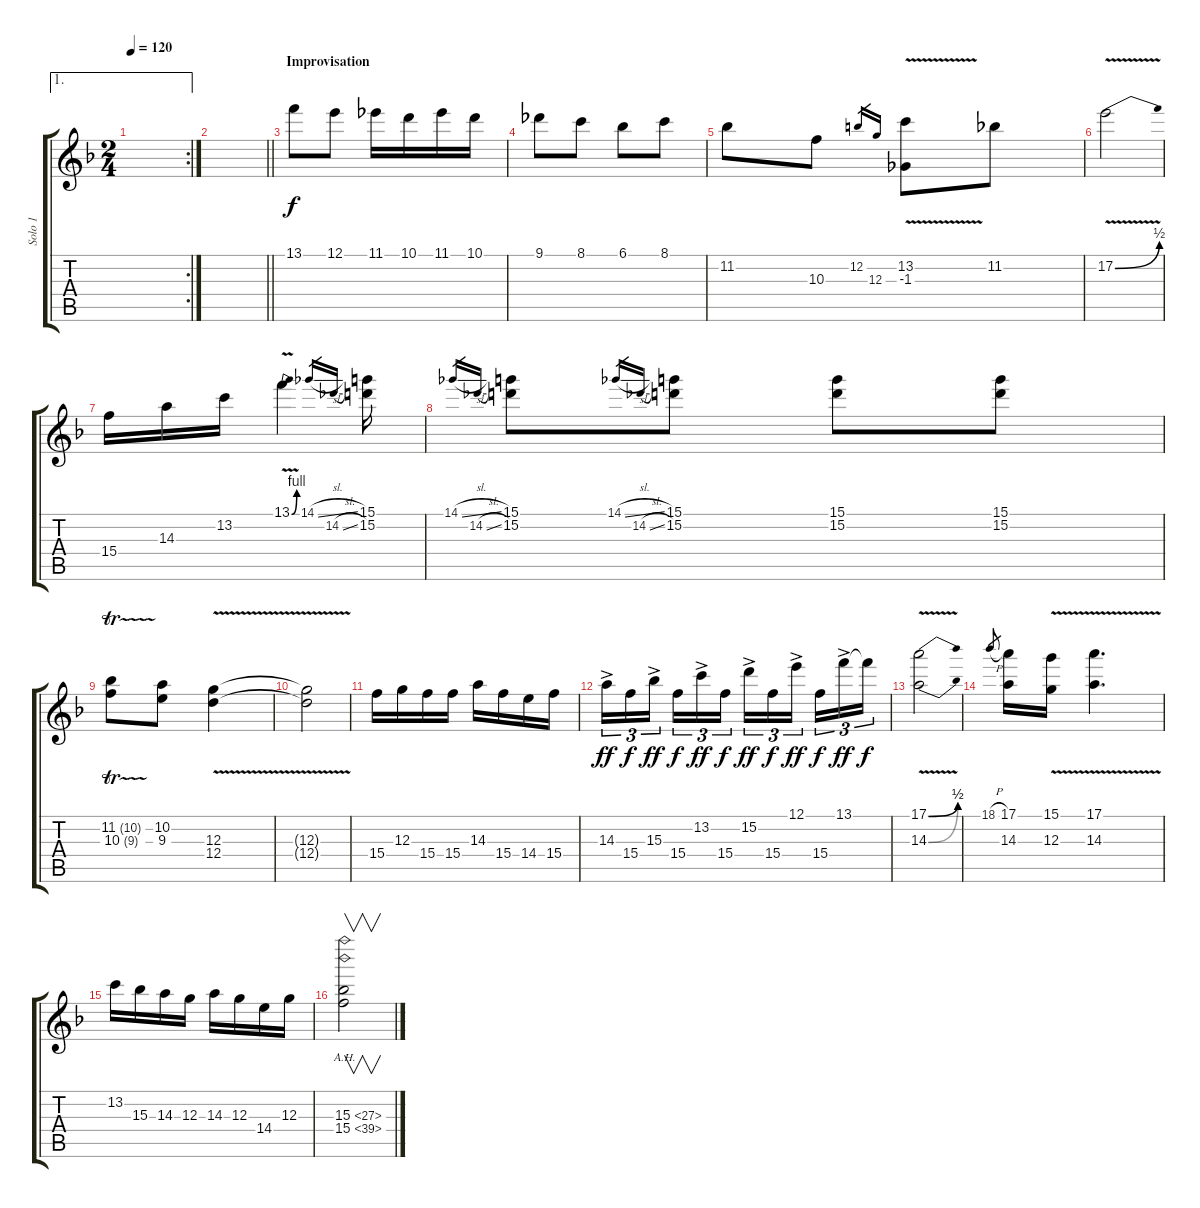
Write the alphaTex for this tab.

\track ("Solo 1" "Solo 1") {instrument overdrivenguitar}
\staff {score tabs}
\tuning (E4 B3 G3 D3 A2 E2) {hide}
\ae 1
\rc 2
\ts (2 4)
\tempo 120
\clef g2
\ks f
|
\barLineRight lightlight
|
\section ("" "Improvisation")
13.1.8 12.1.8 11.1.16 10.1.16 11.1.16 10.1.16 |
9.1.8 8.1.8 6.1.8 8.1.8 |
11.2.8 10.3.8 12.2.16{gr} 12.3.16{gr} (13.2{v} -1.3).8 11.2.8 |
17.2{be (bend 0 0 60 2) v}.2 |
15.4.16 14.3.16 13.2.16 13.1{be (bend 0 0 60 4) v}.4 14.1{sl}.16{gr} 14.2{sl}.16{gr} (15.1 15.2).16 |
14.1{sl}.16{gr} 14.2{sl}.16{gr} (15.1 15.2).8 14.1{sl}.16{gr} 14.2{sl}.16{gr} (15.1 15.2).8 (15.1 15.2).8 (15.1 15.2).8 |
(11.2{tr (10 64)} 10.3{tr (9 64)}).8 (10.2 9.3).8 (12.3{v} 12.4).4 |
(12.3{t} 12.4{t}).2 |
15.4.16 12.3.16 15.4.16 15.4.16 14.3.16 15.4.16 14.4.16 15.4.16 |
14.3{ac}.16{tu (3 2) dy ff} 15.4.16{tu (3 2) dy f} 15.3{ac}.16{tu (3 2) dy ff beam splitsecondary} 15.4.16{tu (3 2) dy f} 13.2{ac}.16{tu (3 2) dy ff} 15.4.16{tu (3 2) dy f} 15.2{ac}.16{tu (3 2) dy ff} 15.4.16{tu (3 2) dy f} 12.1{ac}.16{tu (3 2) dy ff beam splitsecondary} 15.4.16{tu (3 2) dy f} 13.1{ac}.16{tu (3 2) dy ff} 13.1{t}.16{tu (3 2) dy f} |
(17.1{be (bend 0 0 60 2) v} 14.3{be (bend 0 0 60 2) v}).2 |
18.1{h}.8{gr} (17.1 14.3).16 (15.1{v} 12.3).16 (17.1{v} 14.3{v}).4{d} |
13.2.16 15.3.16 14.3.16 12.3.16 14.3.16 12.3.16 14.4.16 12.3.16 |
(15.3{ah 12} 15.4{ah 24}).2{v}
